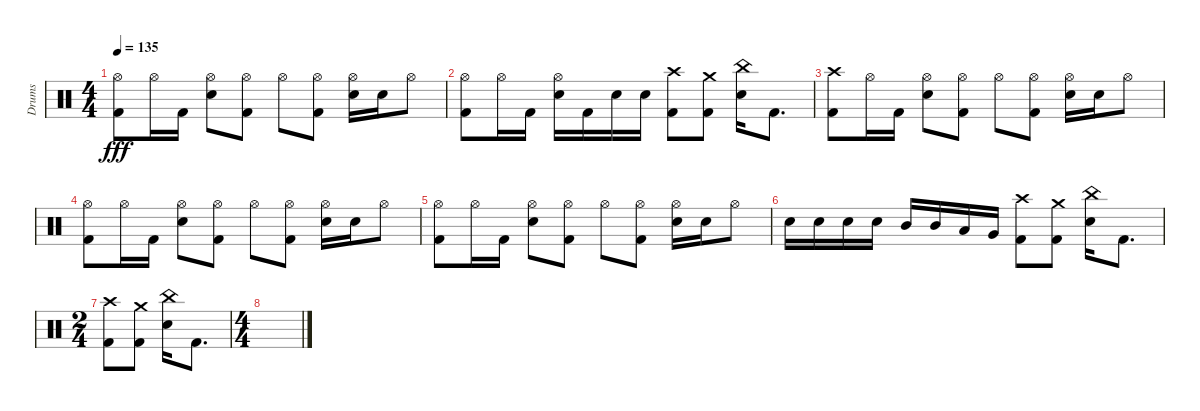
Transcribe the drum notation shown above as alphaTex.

\track ("Drums" "Drums") {instrument percussion}
\staff {score}
\articulation defaults
\ts (4 4)
\tempo 135
\clef neutral
\ks c
("Hi-Hat (open)" "Kick (hit) 2").8{dy fff} "Hi-Hat (open)".16 "Kick (hit) 2".16 ("Hi-Hat (open)" "Electric Snare (hit)").8 ("Hi-Hat (open)" "Kick (hit) 2").8 "Hi-Hat (open)".8 ("Hi-Hat (open)" "Kick (hit) 2").8 ("Hi-Hat (open)" "Electric Snare (hit)").16 "Electric Snare (hit)".16 "Hi-Hat (open)".8 |
("Hi-Hat (open)" "Kick (hit) 2").8 "Hi-Hat (open)".16 "Kick (hit) 2".16 ("Hi-Hat (open)" "Electric Snare (hit)").16 "Kick (hit) 2".16 "Electric Snare (hit)".16 "Electric Snare (hit)".16 ("Crash high (hit)" "Kick (hit) 2").8 ("Crash medium (hit)" "Kick (hit) 2").8 ("China (hit)" "Electric Snare (hit)").16 "Kick (hit) 2".8{d} |
("Crash high (hit)" "Kick (hit) 2").8 "Hi-Hat (open)".16 "Kick (hit) 2".16 ("Hi-Hat (open)" "Electric Snare (hit)").8 ("Hi-Hat (open)" "Kick (hit) 2").8 "Hi-Hat (open)".8 ("Hi-Hat (open)" "Kick (hit) 2").8 ("Hi-Hat (open)" "Electric Snare (hit)").16 "Electric Snare (hit)".16 "Hi-Hat (open)".8 |
("Hi-Hat (open)" "Kick (hit) 2").8 "Hi-Hat (open)".16 "Kick (hit) 2".16 ("Hi-Hat (open)" "Electric Snare (hit)").8 ("Hi-Hat (open)" "Kick (hit) 2").8 "Hi-Hat (open)".8 ("Hi-Hat (open)" "Kick (hit) 2").8 ("Hi-Hat (open)" "Electric Snare (hit)").16 "Electric Snare (hit)".16 "Hi-Hat (open)".8 |
("Hi-Hat (open)" "Kick (hit) 2").8 "Hi-Hat (open)".16 "Kick (hit) 2".16 ("Hi-Hat (open)" "Electric Snare (hit)").8 ("Hi-Hat (open)" "Kick (hit) 2").8 "Hi-Hat (open)".8 ("Hi-Hat (open)" "Kick (hit) 2").8 ("Hi-Hat (open)" "Electric Snare (hit)").16 "Electric Snare (hit)".16 "Hi-Hat (open)".8 |
"Electric Snare (hit)".16 "Electric Snare (hit)".16 "Electric Snare (hit)".16 "Electric Snare (hit)".16 "Mid Tom (hit)".16 "Mid Tom (hit)".16 "Low Tom (hit)".16 "Very Low Tom (hit)".16 ("Crash high (hit)" "Kick (hit) 2").8 ("Crash medium (hit)" "Kick (hit) 2").8 ("China (hit)" "Electric Snare (hit)").16 "Kick (hit) 2".8{d} |
\ts (2 4)
("Crash high (hit)" "Kick (hit) 2").8 ("Crash medium (hit)" "Kick (hit) 2").8 ("China (hit)" "Electric Snare (hit)").16 "Kick (hit) 2".8{d} |
\ts (4 4)
